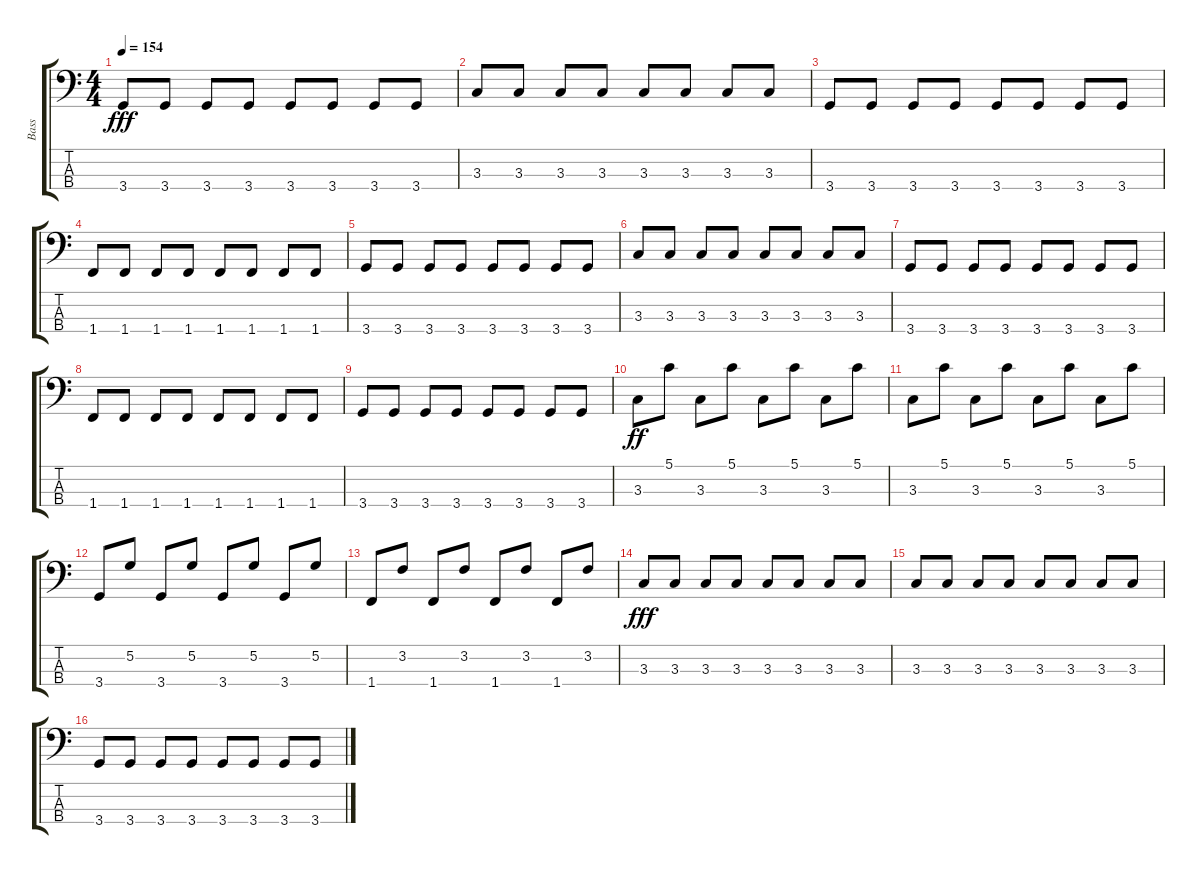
\track ("Bass" "Bass") {instrument electricbasspick}
\staff {score tabs}
\tuning (G2 D2 A1 E1) {hide}
\ts (4 4)
\tempo 154
\clef f4
\ks c
3.4.8{dy fff} 3.4.8 3.4.8 3.4.8 3.4.8 3.4.8 3.4.8 3.4.8 |
3.3.8 3.3.8 3.3.8 3.3.8 3.3.8 3.3.8 3.3.8 3.3.8 |
3.4.8 3.4.8 3.4.8 3.4.8 3.4.8 3.4.8 3.4.8 3.4.8 |
1.4.8 1.4.8 1.4.8 1.4.8 1.4.8 1.4.8 1.4.8 1.4.8 |
3.4.8 3.4.8 3.4.8 3.4.8 3.4.8 3.4.8 3.4.8 3.4.8 |
3.3.8 3.3.8 3.3.8 3.3.8 3.3.8 3.3.8 3.3.8 3.3.8 |
3.4.8 3.4.8 3.4.8 3.4.8 3.4.8 3.4.8 3.4.8 3.4.8 |
1.4.8 1.4.8 1.4.8 1.4.8 1.4.8 1.4.8 1.4.8 1.4.8 |
3.4.8 3.4.8 3.4.8 3.4.8 3.4.8 3.4.8 3.4.8 3.4.8 |
3.3.8{dy ff} 5.1.8 3.3.8 5.1.8 3.3.8 5.1.8 3.3.8 5.1.8 |
3.3.8 5.1.8 3.3.8 5.1.8 3.3.8 5.1.8 3.3.8 5.1.8 |
3.4.8 5.2.8 3.4.8 5.2.8 3.4.8 5.2.8 3.4.8 5.2.8 |
1.4.8 3.2.8 1.4.8 3.2.8 1.4.8 3.2.8 1.4.8 3.2.8 |
3.3.8{dy fff} 3.3.8 3.3.8 3.3.8 3.3.8 3.3.8 3.3.8 3.3.8 |
3.3.8 3.3.8 3.3.8 3.3.8 3.3.8 3.3.8 3.3.8 3.3.8 |
3.4.8 3.4.8 3.4.8 3.4.8 3.4.8 3.4.8 3.4.8 3.4.8
